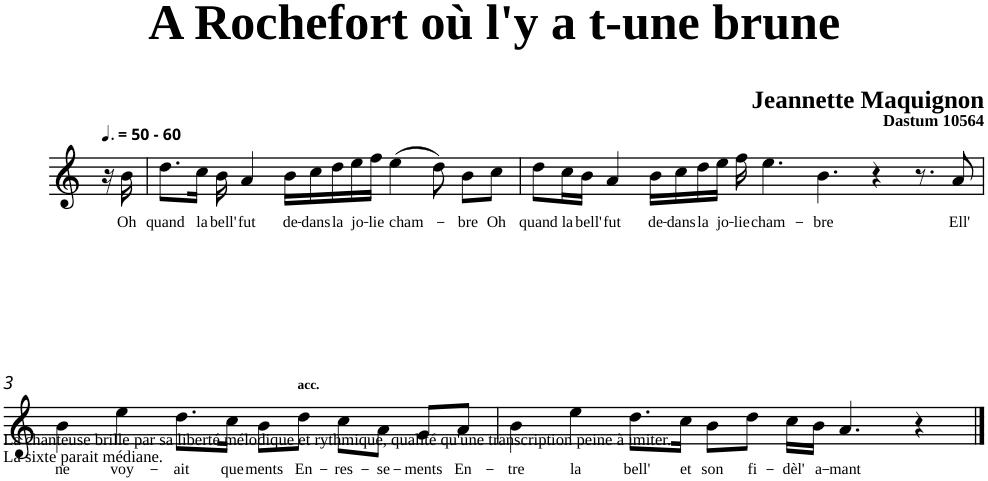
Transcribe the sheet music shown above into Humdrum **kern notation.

**kern	**text
*part1	*part1
*staff1	*staff1
*clefG2	*
*k[]	*
=	=
!LO:TX:a:B:t=- 60	!
16r	.
!	!LO:LY:b
16b\	Oh
=1	=1
!	!LO:LY:b
8.dd\L	quand
!	!LO:LY:b
16cc\JL	la
!	!LO:LY:b
16b\	bell'
!	!LO:LY:b
4a/	fut
!	!LO:LY:b
16b\LL	de-
!	!LO:LY:b
16cc\	-dans
!	!LO:LY:b
16dd\	la
!	!LO:LY:b
16ee\	jo-
!	!LO:LY:b
16ff\JJ	-lie
!	!LO:LY:b
(>[8ee\	cham-
8ryy	.
8dd\)	.
!	!LO:LY:b
8b\L	-bre
!	!LO:LY:b
8cc\J	Oh
=2	=2
!	!LO:LY:b
8dd\L	quand
8ee\]	.
!	!LO:LY:b
16cc\L	la
!	!LO:LY:b
16b\JJ	bell'
!	!LO:LY:b
4a/	fut
!	!LO:LY:b
16b\LL	de-
!	!LO:LY:b
16cc\	-dans
!	!LO:LY:b
16dd\	la
!	!LO:LY:b
16ee\JJ	jo-
!	!LO:LY:b
16ff\	-lie
!	!LO:LY:b
[8.ee\	cham-
16ryy	.
!	!LO:LY:b
4.b\	-bre
4r	.
8.r	.
!	!LO:LY:b
8a/	Ell'
!!LO:LB:g=z
=3	=3
!	!LO:LY:b
4b\	ne
8.ee\]	.
!	!LO:LY:b
4ee\	voy-
!	!LO:LY:b
8.dd\L	-ait
!LO:TX:a:B:t=acc.	!
!	!LO:LY:b
16cc\Jk	que
!	!LO:LY:b
8b\L	ments
!	!LO:LY:b
8dd\J	En-
!	!LO:LY:b
8cc\L	-res-
!	!LO:LY:b
8a\J	-se-
!	!LO:LY:b
8g/L	-ments
!	!LO:LY:b
8a/J	En-
=4	=4
!	!LO:LY:b
4b\	-tre
!	!LO:LY:b
4ee\	la
!	!LO:LY:b
8.dd\L	bell'
!	!LO:LY:b
16cc\Jk	et
!	!LO:LY:b
8b\L	son
!	!LO:LY:b
8dd\J	fi-
!	!LO:LY:b
16cc\LL	-dèl'
!	!LO:LY:b
16b\JJ	a-
!	!LO:LY:b
4.a/	-mant
4r	.
==	==
*-	*-
